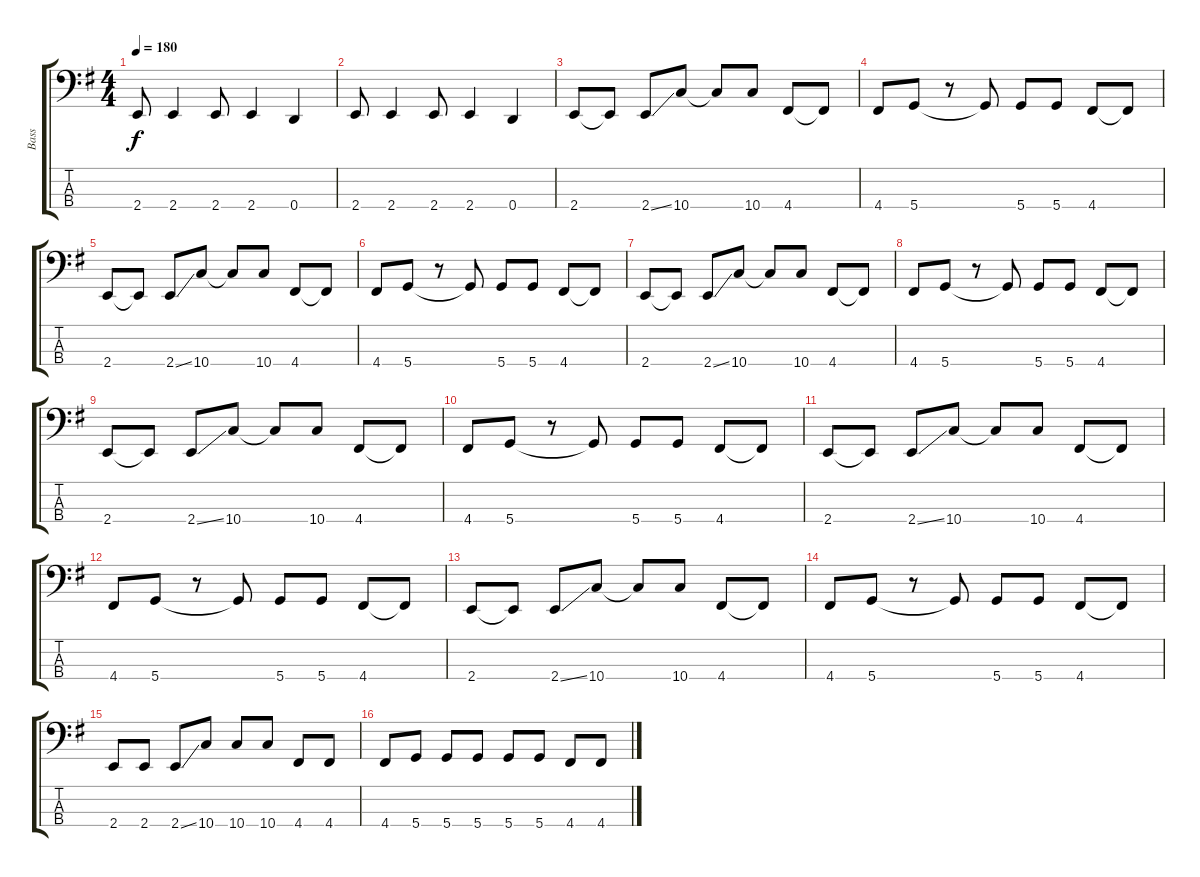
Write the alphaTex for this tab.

\track ("Bass" "Bass") {instrument electricbassfinger}
\staff {score tabs}
\tuning (G2 D2 A1 D1) {hide}
\ts (4 4)
\tempo 180
\clef f4
\ks g
2.4.8{dy f} 2.4.4 2.4.8 2.4.4 0.4.4 |
2.4.8 2.4.4 2.4.8 2.4.4 0.4.4 |
2.4.8 2.4{t}.8 2.4{ss}.8 10.4.8 10.4{t}.8 10.4.8 4.4.8 4.4{t}.8 |
4.4.8 5.4.8 r.8 5.4{t}.8 5.4.8 5.4.8 4.4.8 4.4{t}.8 |
2.4.8 2.4{t}.8 2.4{ss}.8 10.4.8 10.4{t}.8 10.4.8 4.4.8 4.4{t}.8 |
4.4.8 5.4.8 r.8 5.4{t}.8 5.4.8 5.4.8 4.4.8 4.4{t}.8 |
2.4.8 2.4{t}.8 2.4{ss}.8 10.4.8 10.4{t}.8 10.4.8 4.4.8 4.4{t}.8 |
4.4.8 5.4.8 r.8 5.4{t}.8 5.4.8 5.4.8 4.4.8 4.4{t}.8 |
2.4.8 2.4{t}.8 2.4{ss}.8 10.4.8 10.4{t}.8 10.4.8 4.4.8 4.4{t}.8 |
4.4.8 5.4.8 r.8 5.4{t}.8 5.4.8 5.4.8 4.4.8 4.4{t}.8 |
2.4.8 2.4{t}.8 2.4{ss}.8 10.4.8 10.4{t}.8 10.4.8 4.4.8 4.4{t}.8 |
4.4.8 5.4.8 r.8 5.4{t}.8 5.4.8 5.4.8 4.4.8 4.4{t}.8 |
2.4.8 2.4{t}.8 2.4{ss}.8 10.4.8 10.4{t}.8 10.4.8 4.4.8 4.4{t}.8 |
4.4.8 5.4.8 r.8 5.4{t}.8 5.4.8 5.4.8 4.4.8 4.4{t}.8 |
2.4.8 2.4.8 2.4{ss}.8 10.4.8 10.4.8 10.4.8 4.4.8 4.4.8 |
4.4.8 5.4.8 5.4.8 5.4.8 5.4.8 5.4.8 4.4.8 4.4.8
